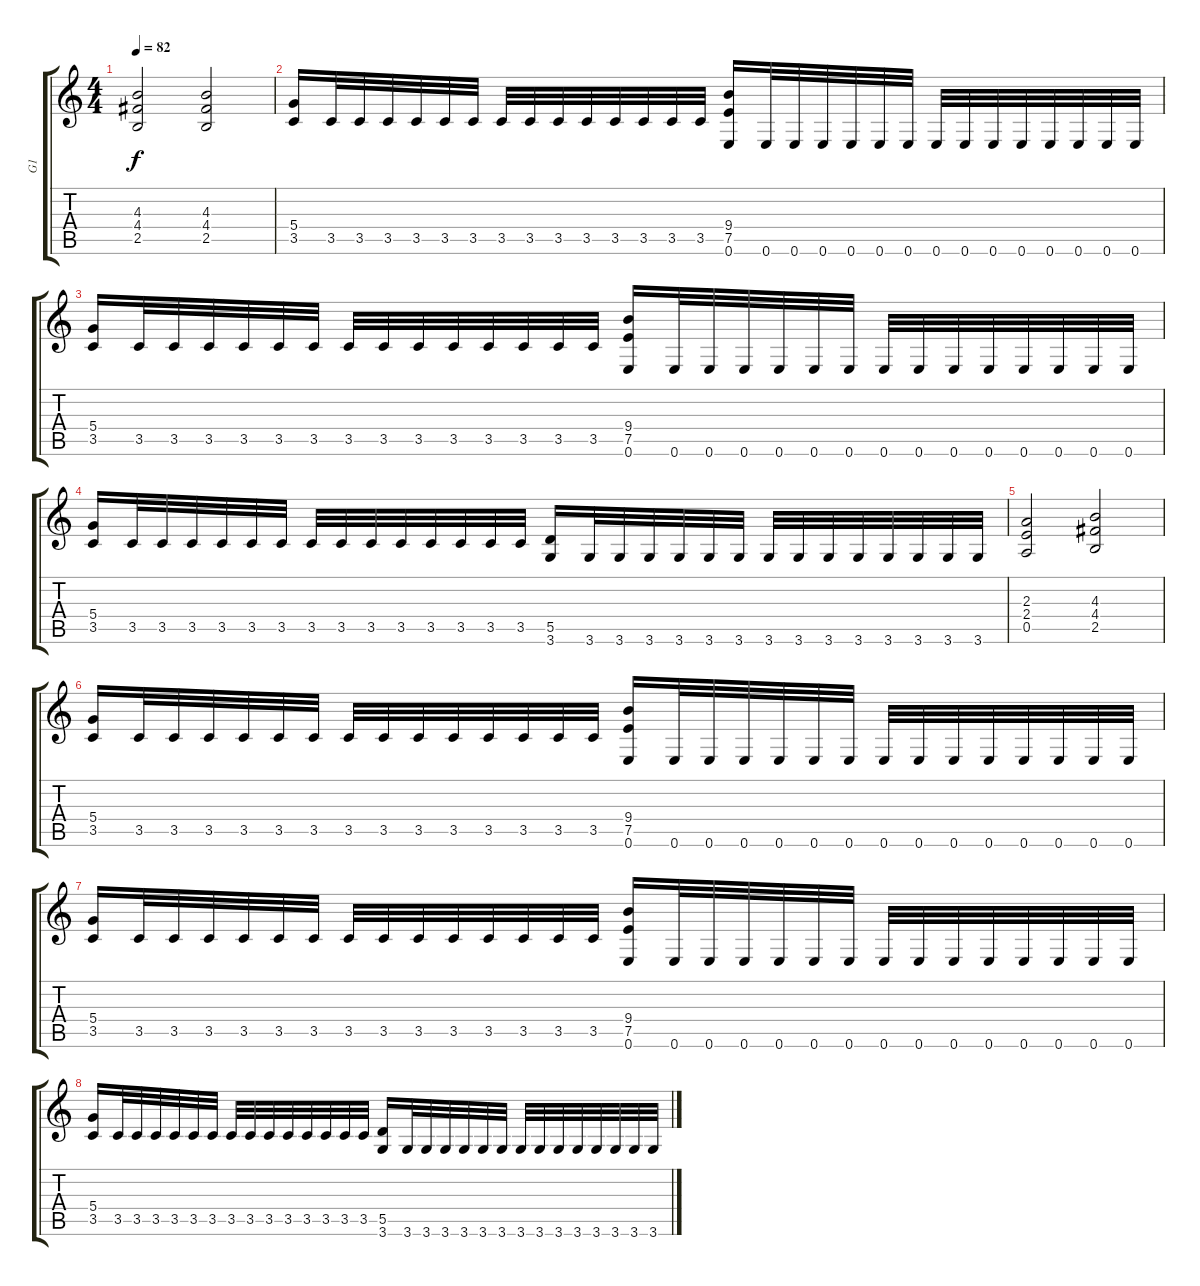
\track ("G1" "G1") {instrument overdrivenguitar}
\staff {score tabs}
\tuning (E4 B3 G3 D3 A2 E2) {hide}
\ts (4 4)
\tempo 82
\clef g2
\ks c
(4.3 4.4 2.5).2{dy f} (4.3 4.4 2.5).2 |
\section ("" "")
(5.4 3.5).16 3.5.32 3.5.32 3.5.32 3.5.32 3.5.32 3.5.32 3.5.32 3.5.32 3.5.32 3.5.32 3.5.32 3.5.32 3.5.32 3.5.32 (9.4 7.5 0.6).16 0.6.32 0.6.32 0.6.32 0.6.32 0.6.32 0.6.32 0.6.32 0.6.32 0.6.32 0.6.32 0.6.32 0.6.32 0.6.32 0.6.32 |
(5.4 3.5).16 3.5.32 3.5.32 3.5.32 3.5.32 3.5.32 3.5.32 3.5.32 3.5.32 3.5.32 3.5.32 3.5.32 3.5.32 3.5.32 3.5.32 (9.4 7.5 0.6).16 0.6.32 0.6.32 0.6.32 0.6.32 0.6.32 0.6.32 0.6.32 0.6.32 0.6.32 0.6.32 0.6.32 0.6.32 0.6.32 0.6.32 |
(5.4 3.5).16 3.5.32 3.5.32 3.5.32 3.5.32 3.5.32 3.5.32 3.5.32 3.5.32 3.5.32 3.5.32 3.5.32 3.5.32 3.5.32 3.5.32 (5.5 3.6).16 3.6.32 3.6.32 3.6.32 3.6.32 3.6.32 3.6.32 3.6.32 3.6.32 3.6.32 3.6.32 3.6.32 3.6.32 3.6.32 3.6.32 |
(2.3 2.4 0.5).2 (4.3 4.4 2.5).2 |
\section ("" "")
(5.4 3.5).16 3.5.32 3.5.32 3.5.32 3.5.32 3.5.32 3.5.32 3.5.32 3.5.32 3.5.32 3.5.32 3.5.32 3.5.32 3.5.32 3.5.32 (9.4 7.5 0.6).16 0.6.32 0.6.32 0.6.32 0.6.32 0.6.32 0.6.32 0.6.32 0.6.32 0.6.32 0.6.32 0.6.32 0.6.32 0.6.32 0.6.32 |
(5.4 3.5).16 3.5.32 3.5.32 3.5.32 3.5.32 3.5.32 3.5.32 3.5.32 3.5.32 3.5.32 3.5.32 3.5.32 3.5.32 3.5.32 3.5.32 (9.4 7.5 0.6).16 0.6.32 0.6.32 0.6.32 0.6.32 0.6.32 0.6.32 0.6.32 0.6.32 0.6.32 0.6.32 0.6.32 0.6.32 0.6.32 0.6.32 |
(5.4 3.5).16 3.5.32 3.5.32 3.5.32 3.5.32 3.5.32 3.5.32 3.5.32 3.5.32 3.5.32 3.5.32 3.5.32 3.5.32 3.5.32 3.5.32 (5.5 3.6).16 3.6.32 3.6.32 3.6.32 3.6.32 3.6.32 3.6.32 3.6.32 3.6.32 3.6.32 3.6.32 3.6.32 3.6.32 3.6.32 3.6.32
